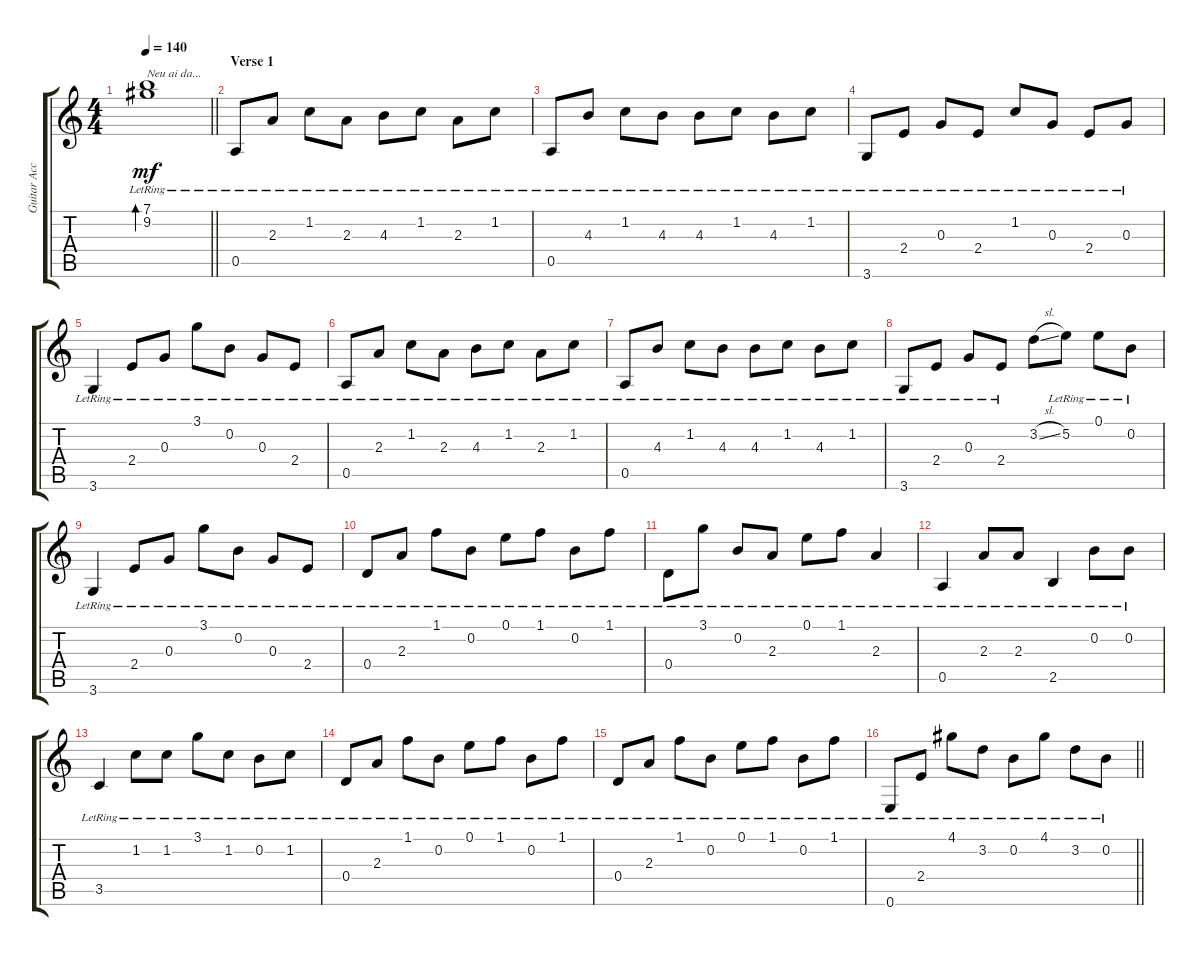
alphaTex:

\track ("Guitar Accord" "Guitar Acc") {instrument electricguitarclean}
\staff {score tabs}
\tuning (E4 B3 G3 D3 A2 E2) {hide}
\ts (4 4)
\section ("" "")
\tempo 140
\clef g2
\barLineRight lightlight
\ks c
(7.1{lr} 9.2).1{bd 240 txt "Neu ai da..." dy mf} |
\section ("" "Verse 1")
0.5{lr}.8 2.3{lr}.8 1.2{lr}.8 2.3{lr}.8 4.3{lr}.8 1.2{lr}.8 2.3{lr}.8 1.2{lr}.8 |
0.5{lr}.8 4.3{lr}.8 1.2{lr}.8 4.3{lr}.8 4.3{lr}.8 1.2{lr}.8 4.3{lr}.8 1.2{lr}.8 |
3.6{lr}.8 2.4{lr}.8 0.3{lr}.8 2.4{lr}.8 1.2{lr}.8 0.3{lr}.8 2.4{lr}.8 0.3{lr}.8 |
3.6{lr}.4 2.4{lr}.8 0.3{lr}.8 3.1{lr}.8 0.2{lr}.8 0.3{lr}.8 2.4{lr}.8 |
0.5{lr}.8 2.3{lr}.8 1.2{lr}.8 2.3{lr}.8 4.3{lr}.8 1.2{lr}.8 2.3{lr}.8 1.2{lr}.8 |
0.5{lr}.8 4.3{lr}.8 1.2{lr}.8 4.3{lr}.8 4.3{lr}.8 1.2{lr}.8 4.3{lr}.8 1.2{lr}.8 |
3.6{lr}.8 2.4{lr}.8 0.3{lr}.8 2.4{lr}.8 3.2{sl}.8 5.2{lr}.8 0.1{lr}.8 0.2{lr}.8 |
3.6{lr}.4 2.4{lr}.8 0.3{lr}.8 3.1{lr}.8 0.2{lr}.8 0.3{lr}.8 2.4{lr}.8 |
0.4{lr}.8 2.3{lr}.8 1.1{lr}.8 0.2{lr}.8 0.1{lr}.8 1.1{lr}.8 0.2{lr}.8 1.1{lr}.8 |
0.4{lr}.8 3.1{lr}.8 0.2{lr}.8 2.3{lr}.8 0.1{lr}.8 1.1{lr}.8 2.3{lr}.4 |
0.5{lr}.4 2.3{lr}.8 2.3{lr}.8 2.5{lr}.4 0.2{lr}.8 0.2{lr}.8 |
3.5{lr}.4 1.2{lr}.8 1.2{lr}.8 3.1{lr}.8 1.2{lr}.8 0.2{lr}.8 1.2{lr}.8 |
0.4{lr}.8 2.3{lr}.8 1.1{lr}.8 0.2{lr}.8 0.1{lr}.8 1.1{lr}.8 0.2{lr}.8 1.1{lr}.8 |
0.4{lr}.8 2.3{lr}.8 1.1{lr}.8 0.2{lr}.8 0.1{lr}.8 1.1{lr}.8 0.2{lr}.8 1.1{lr}.8 |
\barLineRight lightlight
0.6{lr}.8 2.4{lr}.8 4.1{lr}.8 3.2{lr}.8 0.2{lr}.8 4.1{lr}.8 3.2{lr}.8 0.2{lr}.8
